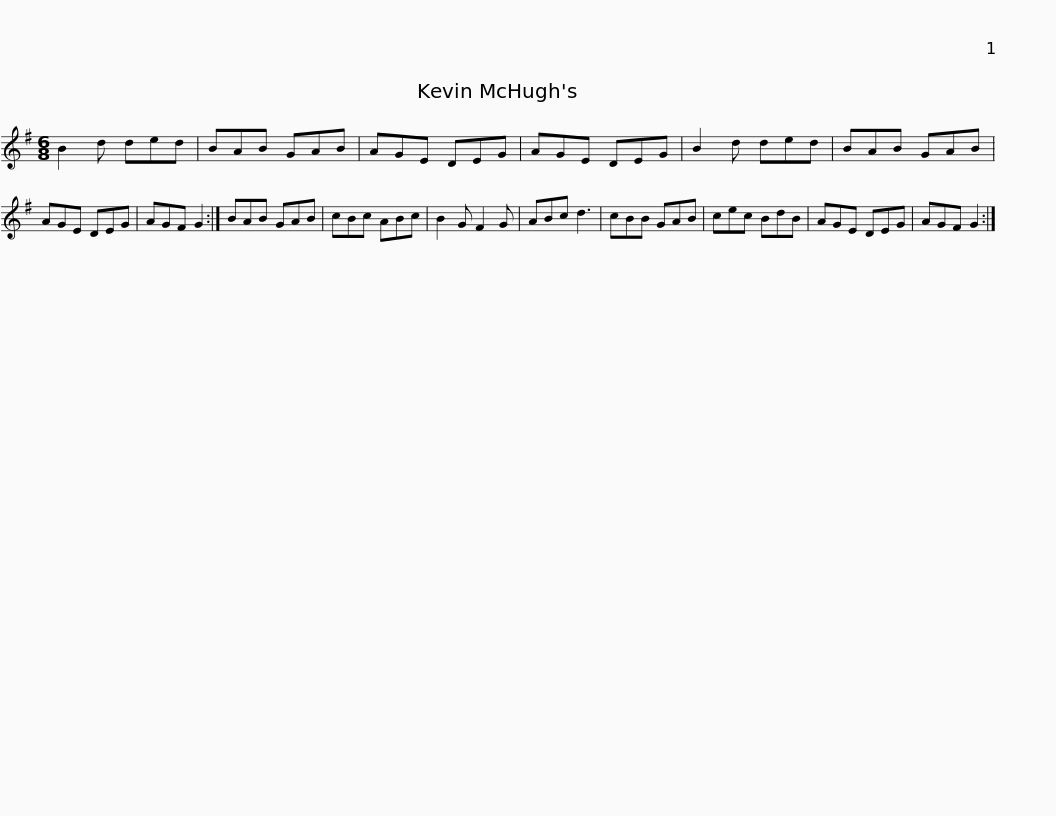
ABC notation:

X:1
L:1/8
M:6/8
I:linebreak $
K:G
V:1 treble
V:1
 B2 d ded | BAB GAB | AGE DEG | AGE DEG | B2 d ded | %5
 BAB GAB | AGE DEG | AGF G2 :|$ BAB GAB | cBc ABc | %10
 B2 G F2 G | ABc d3 | cBB GAB | cec BdB | AGE DEG | %15
 AGF G2 :| %16
